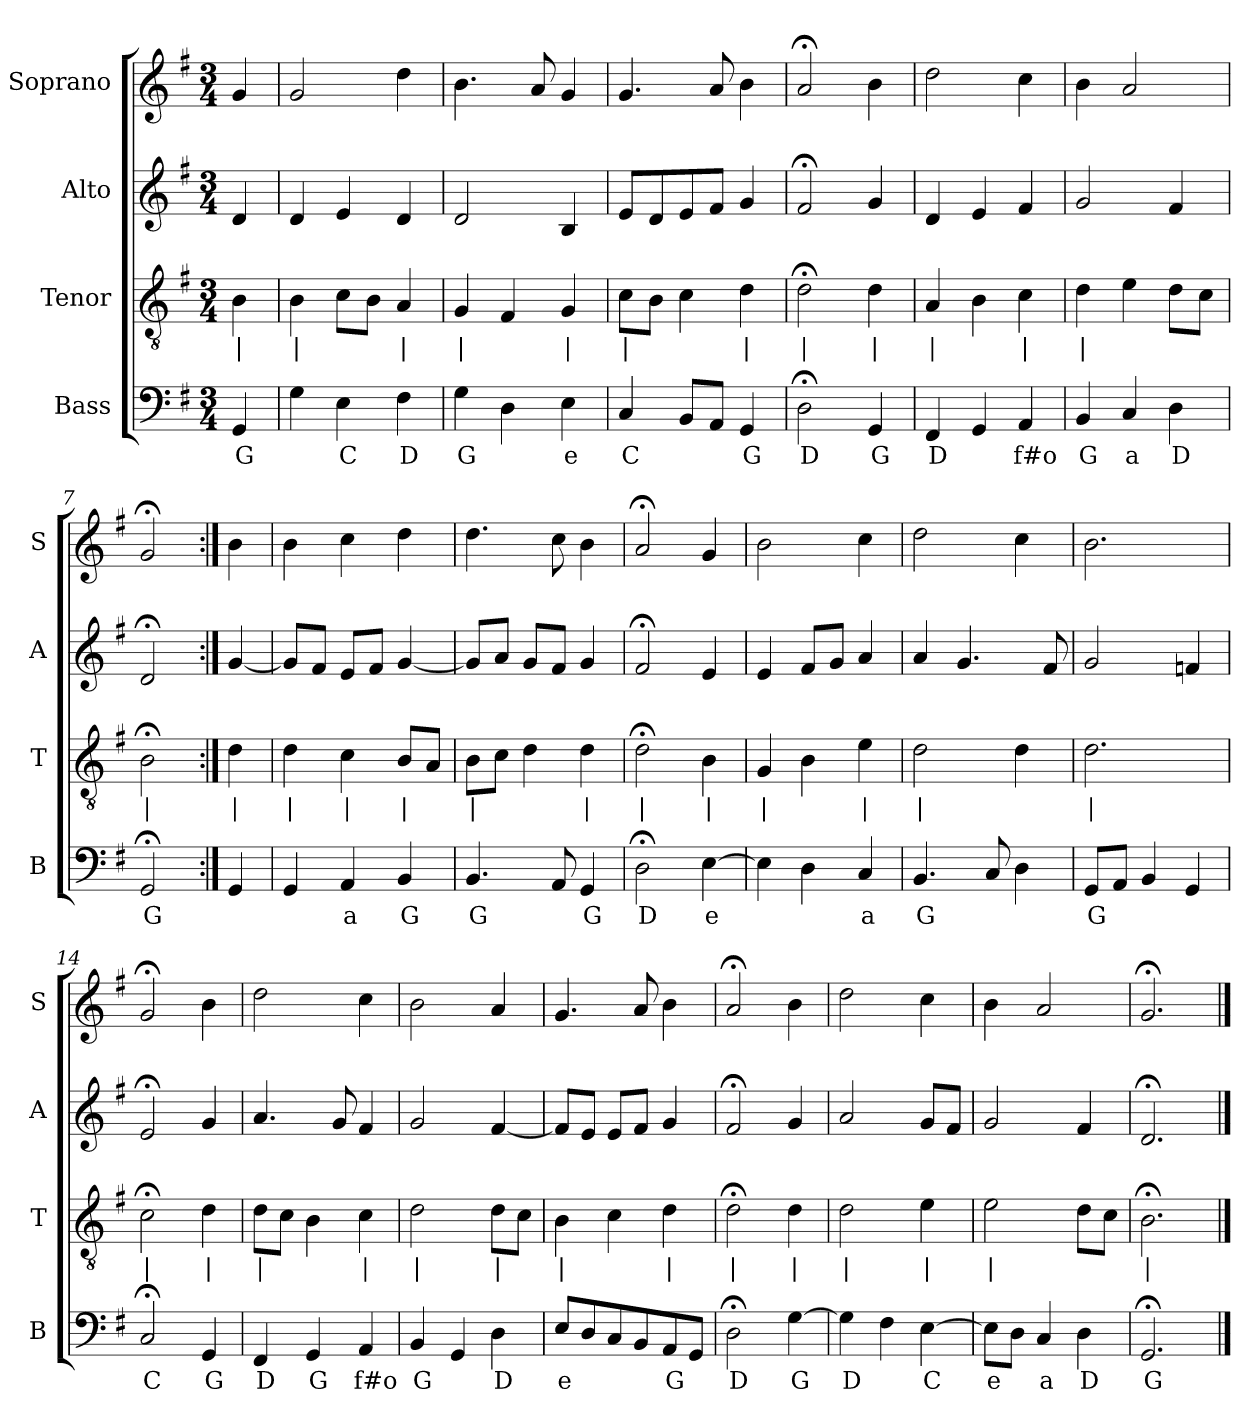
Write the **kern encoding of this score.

**kern	**text	**kern	**text	**kern	**kern
*part4	*part4	*part3	*part3	*part2	*part1
*staff4	*staff4	*staff3	*staff3	*staff2	*staff1
*I"Bass	*	*I"Tenor	*	*I"Alto	*I"Soprano
*I'B	*	*I'T	*	*I'A	*I'S
*clefF4	*	*clefGv2	*	*clefG2	*clefG2
*k[f#]	*	*k[f#]	*	*k[f#]	*k[f#]
*G:	*	*G:	*	*G:	*G:
*M3/4	*	*M3/4	*	*M3/4	*M3/4
*MM100	*	*MM100	*	*MM100	*MM100
=	=	=	=	=	=
4GG	G	4B	|	4d	4g
=1	=1	=1	=1	=1	=1
4G	.	4B	|	4d	2g
4E	C	8cL	.	4e	.
.	.	8BJ	.	.	.
4F#	D	4A	|	4d	4dd
=2	=2	=2	=2	=2	=2
4G	G	4G	|	2d	4.b
4D	.	4F#	.	.	.
.	.	.	.	.	8a
4E	e	4G	|	4B	4g
=3	=3	=3	=3	=3	=3
4C	C	8cL	|	8eL	4.g
.	.	8BJ	.	8d	.
8BBL	.	4c	.	8e	.
8AAJ	.	.	.	8f#J	8a
4GG	G	4d	|	4g	4b
=4	=4	=4	=4	=4	=4
2D;<	D	2d;<	|	2f#;<	2a;<
4GG	G	4d	|	4g	4b
=5	=5	=5	=5	=5	=5
4FF#	D	4A	|	4d	2dd
4GG	.	4B	.	4e	.
4AA	f#o	4c	|	4f#	4cc
=6	=6	=6	=6	=6	=6
4BB	G	4d	|	2g	4b
4C	a	4e	.	.	2a
4D	D	8dL	.	4f#	.
.	.	8cJ	.	.	.
=7	=7	=7	=7	=7	=7
2GG;<	G	2B;<	|	2d;<	2g;<
=:|!	=:|!	=:|!	=:|!	=:|!	=:|!
4GG	.	4d	|	[4g	4b
=8	=8	=8	=8	=8	=8
4GG	.	4d	|	8gL]	4b
.	.	.	.	8f#J	.
4AA	a	4c	|	8eL	4cc
.	.	.	.	8f#J	.
4BB	G	8BL	|	[4g	4dd
.	.	8AJ	.	.	.
=9	=9	=9	=9	=9	=9
4.BB	G	8BL	|	8gL]	4.dd
.	.	8cJ	.	8aJ	.
.	.	4d	.	8gL	.
8AA	.	.	.	8f#J	8cc
4GG	G	4d	|	4g	4b
=10	=10	=10	=10	=10	=10
2D;<	D	2d;<	|	2f#;<	2a;<
[4E	e	4B	|	4e	4g
=11	=11	=11	=11	=11	=11
4E]	.	4G	|	4e	2b
4D	.	4B	.	8f#L	.
.	.	.	.	8gJ	.
4C	a	4e	|	4a	4cc
=12	=12	=12	=12	=12	=12
4.BB	G	2d	|	4a	2dd
.	.	.	.	4.g	.
8C	.	.	.	.	.
4D	.	4d	.	.	4cc
.	.	.	.	8f#	.
=13	=13	=13	=13	=13	=13
8GGL	G	2.d	|	2g	2.b
8AAJ	.	.	.	.	.
4BB	.	.	.	.	.
4GG	.	.	.	4fn	.
=14	=14	=14	=14	=14	=14
2C;<	C	2c;<	|	2e;<	2g;<
4GG	G	4d	|	4g	4b
=15	=15	=15	=15	=15	=15
4FF#	D	8dL	|	4.a	2dd
.	.	8cJ	.	.	.
4GG	G	4B	.	.	.
.	.	.	.	8g	.
4AA	f#o	4c	|	4f#	4cc
=16	=16	=16	=16	=16	=16
4BB	G	2d	|	2g	2b
4GG	.	.	.	.	.
4D	D	8dL	|	[4f#	4a
.	.	8cJ	.	.	.
=17	=17	=17	=17	=17	=17
8EL	e	4B	|	8f#L]	4.g
8D	.	.	.	8eJ	.
8C	.	4c	.	8eL	.
8BB	.	.	.	8f#J	8a
8AA	G	4d	|	4g	4b
8GGJ	.	.	.	.	.
=18	=18	=18	=18	=18	=18
2D;<	D	2d;<	|	2f#;<	2a;<
[4G	G	4d	|	4g	4b
=19	=19	=19	=19	=19	=19
4G]	D	2d	|	2a	2dd
4F#	.	.	.	.	.
[4E	C	4e	|	8gL	4cc
.	.	.	.	8f#J	.
=20	=20	=20	=20	=20	=20
8EL]	e	2e	|	2g	4b
8DJ	.	.	.	.	.
4C	a	.	.	.	2a
4D	D	8dL	.	4f#	.
.	.	8cJ	.	.	.
=21	=21	=21	=21	=21	=21
2.GG;<	G	2.B;<	|	2.d;<	2.g;<
==	==	==	==	==	==
*-	*-	*-	*-	*-	*-
